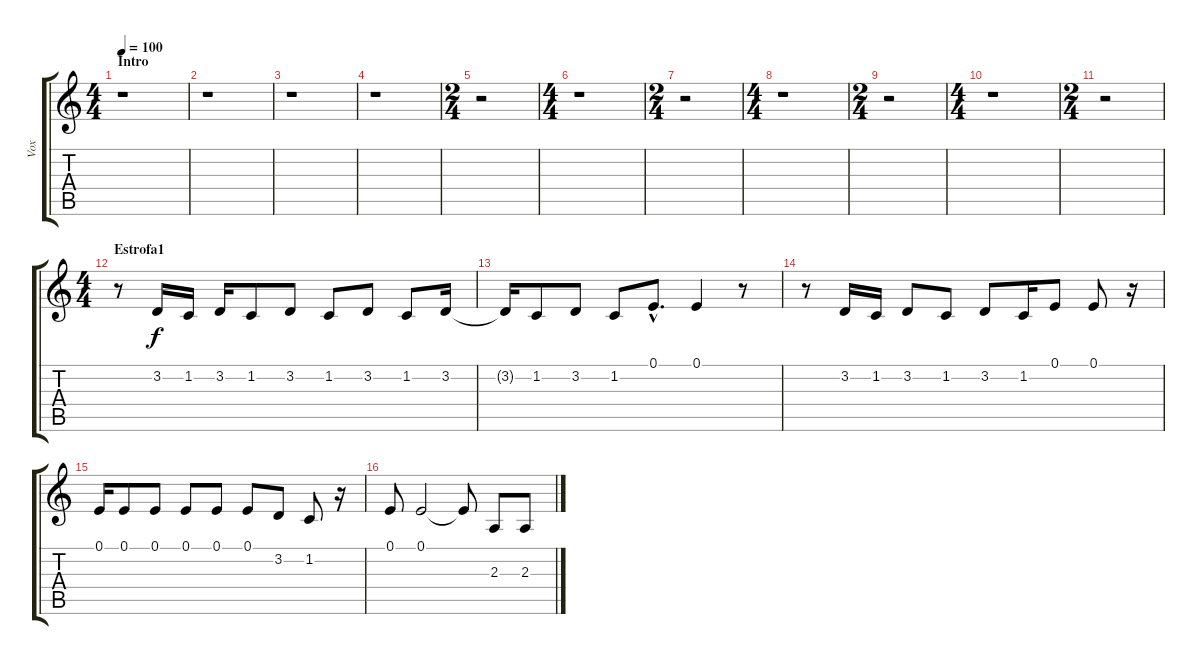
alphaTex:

\track ("Vox" "Vox") {instrument harmonica}
\staff {score tabs}
\tuning (E4 B3 G3 D3 A2 E2) {hide}
\ts (4 4)
\section ("" "Intro")
\tempo 100
\clef g2
\ks c
r.1{dy f instrument harmonica} |
r.1 |
r.1 |
r.1 |
\ts (2 4)
r.2 |
\ts (4 4)
r.1 |
\ts (2 4)
r.2 |
\ts (4 4)
r.1 |
\ts (2 4)
r.2 |
\ts (4 4)
r.1 |
\ts (2 4)
r.2 |
\ts (4 4)
\section ("" "Estrofa1")
r.8 3.2.16 1.2.16 3.2.16 1.2.8 3.2.8 1.2.8 3.2.8 1.2.8 3.2.16 |
3.2{t}.16 1.2.8 3.2.8 1.2.8 0.1{hac}.8{d} 0.1.4 r.8 |
r.8 3.2.16 1.2.16 3.2.8 1.2.8 3.2.8 1.2.16 0.1.8 0.1.8 r.16 |
0.1.16 0.1.8 0.1.8 0.1.8 0.1.8 0.1.8 3.2.8 1.2.8 r.16 |
0.1.8 0.1.2 0.1{t}.8 2.3.8 2.3.8
